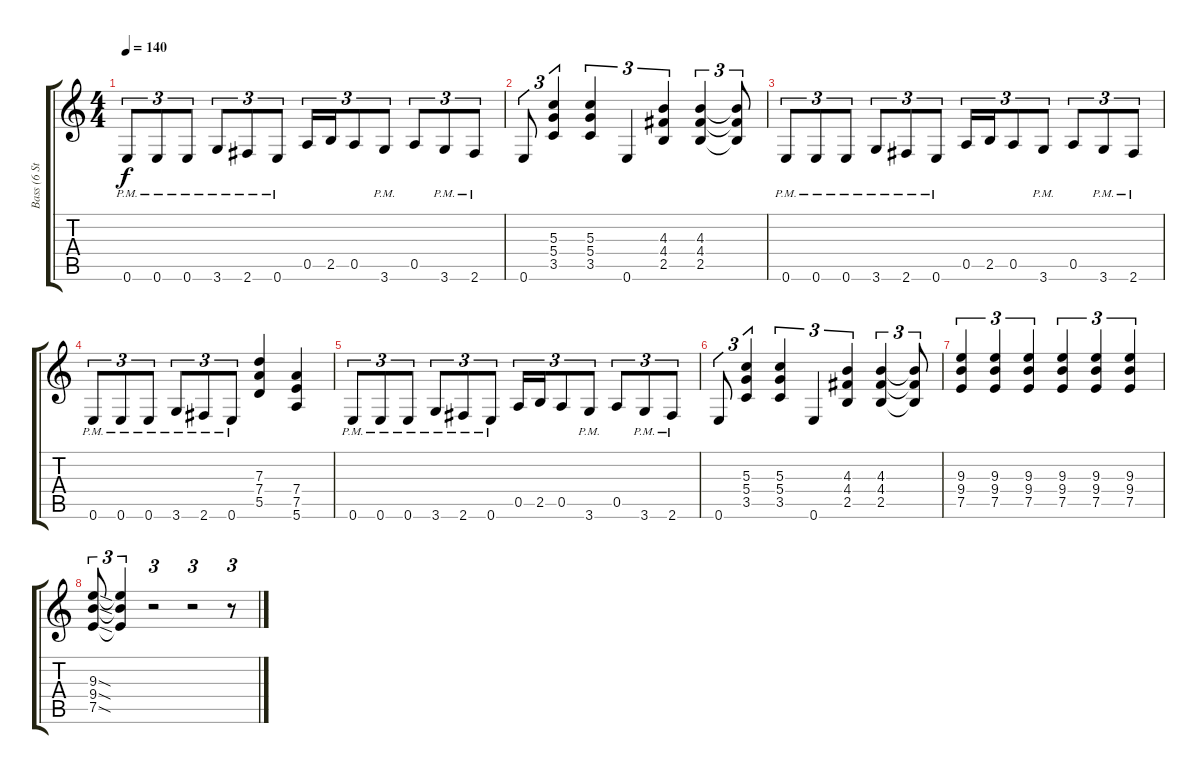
\track ("Bass (6 String)" "Bass (6 St") {instrument electricbassfinger}
\staff {score tabs}
\tuning (E4 B3 G3 D3 A2 E2) {hide}
\ts (4 4)
\tempo 140
\clef g2
\ks c
0.6{pm}.8{tu (3 2) dy f} 0.6{pm}.8{tu (3 2)} 0.6{pm}.8{tu (3 2)} 3.6{pm}.8{tu (3 2)} 2.6{pm}.8{tu (3 2)} 0.6{pm}.8{tu (3 2)} 0.5.16{tu (3 2)} 2.5.16{tu (3 2)} 0.5.8{tu (3 2)} 3.6{pm}.8{tu (3 2)} 0.5.8{tu (3 2)} 3.6{pm}.8{tu (3 2)} 2.6{pm}.8{tu (3 2)} |
0.6.8{tu (3 2)} (5.3 5.4 3.5).4{tu (3 2)} (5.3 5.4 3.5).4{tu (3 2)} 0.6.4{tu (3 2)} (4.3 4.4 2.5).4{tu (3 2)} (4.3 4.4 2.5).4{tu (3 2)} (4.3{t} 4.4{t} 2.5{t}).8{tu (3 2)} |
0.6{pm}.8{tu (3 2)} 0.6{pm}.8{tu (3 2)} 0.6{pm}.8{tu (3 2)} 3.6{pm}.8{tu (3 2)} 2.6{pm}.8{tu (3 2)} 0.6{pm}.8{tu (3 2)} 0.5.16{tu (3 2)} 2.5.16{tu (3 2)} 0.5.8{tu (3 2)} 3.6{pm}.8{tu (3 2)} 0.5.8{tu (3 2)} 3.6{pm}.8{tu (3 2)} 2.6{pm}.8{tu (3 2)} |
0.6{pm}.8{tu (3 2)} 0.6{pm}.8{tu (3 2)} 0.6{pm}.8{tu (3 2)} 3.6{pm}.8{tu (3 2)} 2.6{pm}.8{tu (3 2)} 0.6{pm}.8{tu (3 2)} (7.3 7.4 5.5).4 (7.4 7.5 5.6).4 |
0.6{pm}.8{tu (3 2)} 0.6{pm}.8{tu (3 2)} 0.6{pm}.8{tu (3 2)} 3.6{pm}.8{tu (3 2)} 2.6{pm}.8{tu (3 2)} 0.6{pm}.8{tu (3 2)} 0.5.16{tu (3 2)} 2.5.16{tu (3 2)} 0.5.8{tu (3 2)} 3.6{pm}.8{tu (3 2)} 0.5.8{tu (3 2)} 3.6{pm}.8{tu (3 2)} 2.6{pm}.8{tu (3 2)} |
0.6.8{tu (3 2)} (5.3 5.4 3.5).4{tu (3 2)} (5.3 5.4 3.5).4{tu (3 2)} 0.6.4{tu (3 2)} (4.3 4.4 2.5).4{tu (3 2)} (4.3 4.4 2.5).4{tu (3 2)} (4.3{t} 4.4{t} 2.5{t}).8{tu (3 2)} |
(9.3 9.4 7.5).4{tu (3 2)} (9.3 9.4 7.5).4{tu (3 2)} (9.3 9.4 7.5).4{tu (3 2)} (9.3 9.4 7.5).4{tu (3 2)} (9.3 9.4 7.5).4{tu (3 2)} (9.3 9.4 7.5).4{tu (3 2)} |
(9.3{sod} 9.4{sod} 7.5{sod}).8{tu (3 2)} (9.3{t} 9.4{t} 7.5{t}).4{tu (3 2)} r.2{tu (3 2)} r.2{tu (3 2)} r.8{tu (3 2)}
